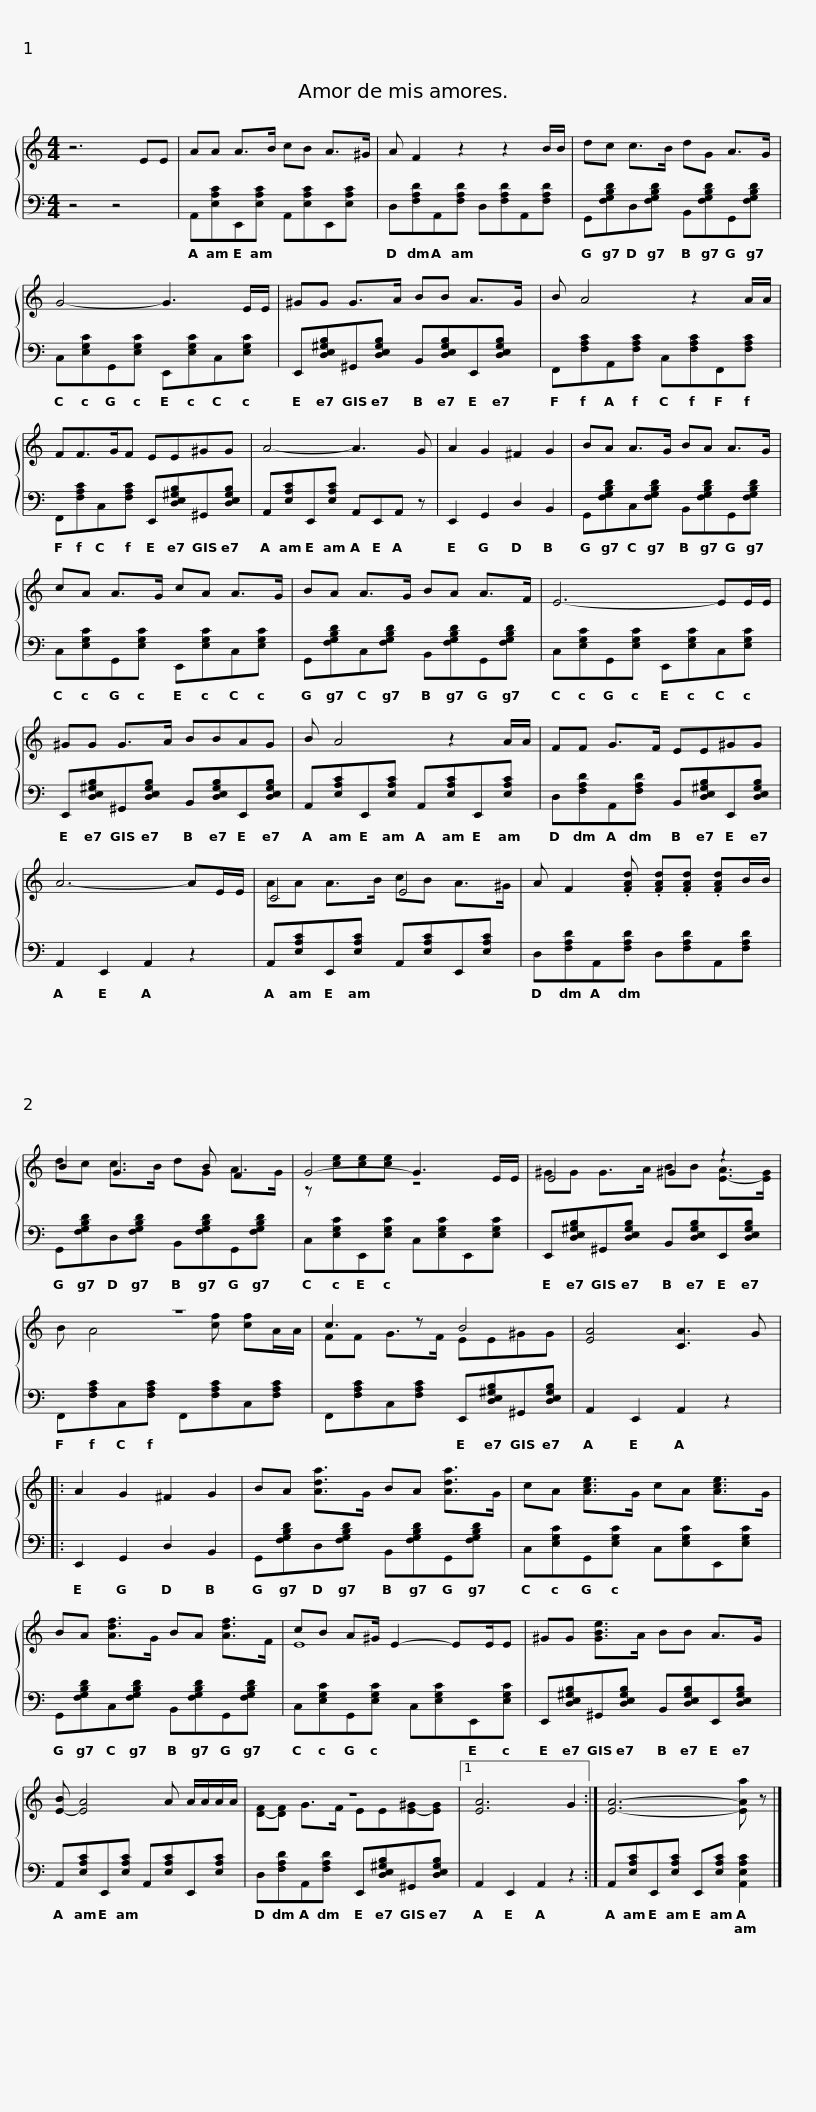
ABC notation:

X:1
%%score { ( 1 3 ) | 2 }
L:1/8
M:4/4
I:linebreak $
K:C
V:1 treble
V:3 treble
V:2 bass
V:1
 z6 EE | AA A>B cB A>^G | A F2 z2 z2 B/B/ | dc c>B dG A>G | G4- G3 E/E/ |$ %5
 ^GG G>A BB A>G | B A4 z2 A/A/ | FF>GF EE^GG | A4- A3 G |$ A2 G2 ^F2 G2 | %10
 BA A>G BA A>G | cA A>G cA A>G | BA A>G BA A>F |$ E6- EE/E/ | ^GG G>A BBAG | %15
 B A4 z2 A/A/ | FF G>F EE^GG |$ A6- AE/E/ | C4 E4 | A F2 .[FAd] .[FAd].[FAd] .[FAd]B/B/ | %20
 B2 G3 B F2 |$ G4- G3 E/E/ | E4 ^G2 z2 | z8 | c3 z B4 |$ %25
 [EA]4 [CA]3 G |: A2 G2 ^F2 G2 | BA [Ada]>G BA [Ada]>G | cA [Ace]>G cA [Ace]>G | BA [Adf]>G BA [Adf]>F |$ %30
 cB A^G/ E2- EE/E | ^GG [GBe]>A BB A>G | [E-B] [EA]4 A A/A/A/A/ |$ z8 |1 [EA]6 G2 :| %35
 [EA]6- [EAa] z |] %36
V:2
 z4 z4 | A,,[E,A,C]E,,[E,A,C] A,,[E,A,C]E,,[E,A,C] | D,[F,A,D]A,,[F,A,D] D,[F,A,D]A,,[F,A,D] | G,,[F,G,B,D]D,[F,G,B,D] B,,[F,G,B,D]G,,[F,G,B,D] | C,[E,G,C]G,,[E,G,C] E,,[E,G,C]C,[E,G,C] |$ %5
 E,,[D,E,^G,B,]^G,,[D,E,G,B,] B,,[D,E,G,B,]E,,[D,E,G,B,] | F,,[F,A,C]A,,[F,A,C] C,[F,A,C]F,,[F,A,C] | F,,[F,A,C]C,[F,A,C] E,,[D,E,^G,B,]^G,,[D,E,G,B,] | A,,[E,A,C]E,,[E,A,C] A,,E,,A,, z |$ E,,2 G,,2 D,2 B,,2 | %10
 G,,[F,G,B,D]C,[F,G,B,D] B,,[F,G,B,D]G,,[F,G,B,D] | C,[E,G,C]G,,[E,G,C] E,,[E,G,C]C,[E,G,C] | G,,[F,G,B,D]C,[F,G,B,D] B,,[F,G,B,D]G,,[F,G,B,D] |$ C,[E,G,C]G,,[E,G,C] E,,[E,G,C]C,[E,G,C] | E,,[D,E,^G,B,]^G,,[D,E,G,B,] B,,[D,E,G,B,]E,,[D,E,G,B,] | %15
 A,,[E,A,C]E,,[E,A,C] A,,[E,A,C]E,,[E,A,C] | D,[F,A,D]A,,[F,A,D] B,,[D,E,^G,B,]E,,[D,E,G,B,] |$ A,,2 E,,2 A,,2 z2 | A,,[E,A,C]E,,[E,A,C] A,,[E,A,C]E,,[E,A,C] | D,[F,A,D]A,,[F,A,D] D,[F,A,D]A,,[F,A,D] | %20
 G,,[F,G,B,D]D,[F,G,B,D] B,,[F,G,B,D]G,,[F,G,B,D] |$ C,[E,G,C]E,,[E,G,C] C,[E,G,C]E,,[E,G,C] | E,,[D,E,^G,B,]^G,,[D,E,G,B,] B,,[D,E,G,B,]E,,[D,E,G,B,] | F,,[F,A,C]C,[F,A,C] F,,[F,A,C]C,[F,A,C] | F,,[F,A,C]C,[F,A,C] E,,[D,E,^G,B,]^G,,[D,E,G,B,] |$ %25
 A,,2 E,,2 A,,2 z2 |: E,,2 G,,2 D,2 B,,2 | G,,[F,G,B,D]D,[F,G,B,D] B,,[F,G,B,D]G,,[F,G,B,D] | C,[E,G,C]G,,[E,G,C] C,[E,G,C]E,,[E,G,C] | G,,[F,G,B,D]C,[F,G,B,D] B,,[F,G,B,D]G,,[F,G,B,D] |$ %30
 C,[E,G,C]G,,[E,G,C] C,[E,G,C]E,,[E,G,C] | E,,[D,E,^G,B,]^G,,[D,E,G,B,] B,,[D,E,G,B,]E,,[D,E,G,B,] | A,,[E,A,C]E,,[E,A,C] A,,[E,A,C]E,,[E,A,C] |$ D,[F,A,D]A,,[F,A,D] E,,[D,E,^G,B,]^G,,[D,E,G,B,] |1 A,,2 E,,2 A,,2 z2 :| %35
 A,,[E,A,C]E,,[E,A,C] E,,[E,A,C] [A,,E,A,C]2 |] %36
V:3
 x8 | x8 | x8 | x8 | x8 |$ %5
 x8 | x8 | x8 | x8 |$ x8 | %10
 x8 | x8 | x8 |$ x8 | x8 | %15
 x8 | x8 |$ x8 | AA A>B cB A>^G | x8 | %20
 dc c>B dG A>G |$ z [ce][ce][ce] z4 | ^GG G>A BB [E-A]>[EG] | B A4 [cf] [cf]A/A/ | FF G>F EE^GG |$ %25
 x8 |: x8 | x8 | x8 | x8 |$ %30
 E8 | x8 | x8 |$ [D-F][DF] G>F EE[E-^G][EG] |1 x8 :| %35
 x8 |] %36
